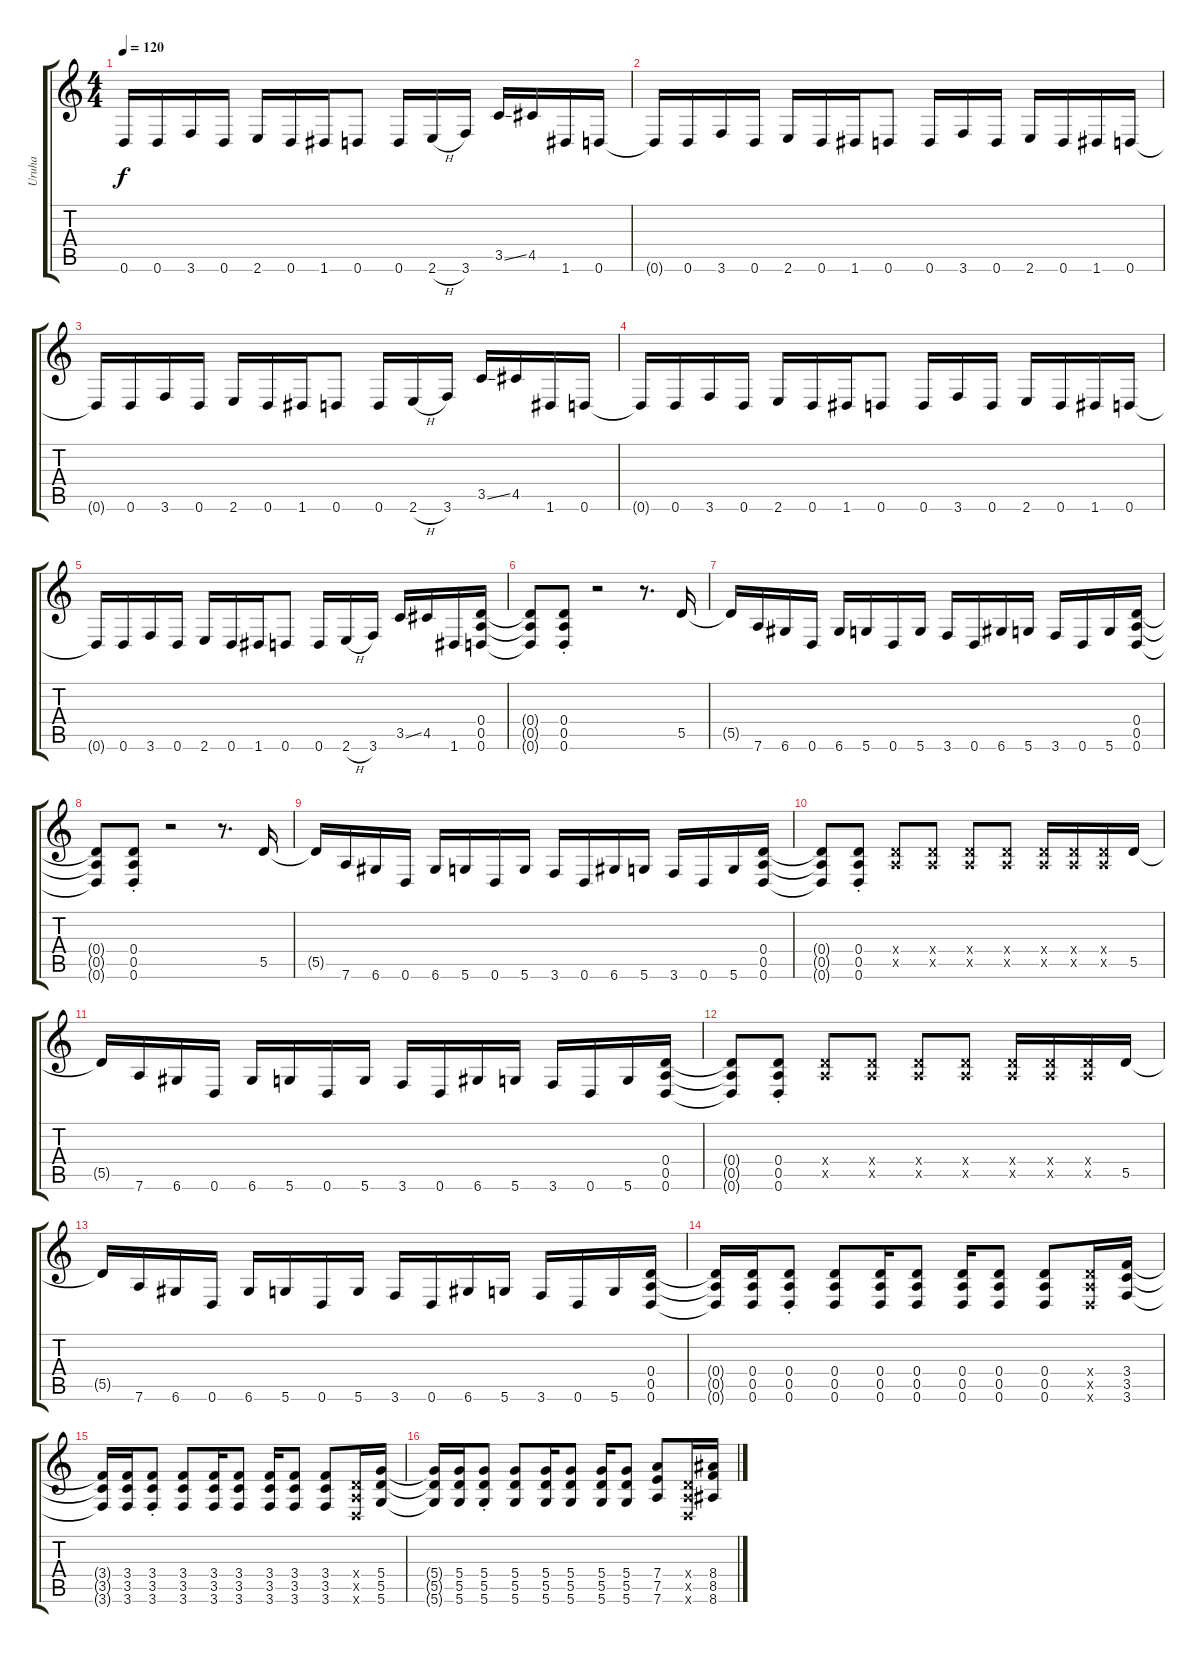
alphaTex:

\track ("Uruha" "Uruha") {instrument overdrivenguitar}
\staff {score tabs}
\tuning (E4 B3 G3 D3 A2 D2) {hide}
\ts (4 4)
\tempo 120
\clef g2
\ks c
0.6{t}.16{dy f} 0.6.16 3.6.16 0.6.16 2.6.16 0.6.16 1.6.16 0.6.8 0.6.16 2.6{h}.16 3.6.16 3.5{ss}.16 4.5.16 1.6.16 0.6.16 |
0.6{t}.16 0.6.16 3.6.16 0.6.16 2.6.16 0.6.16 1.6.16 0.6.8 0.6.16 3.6.16 0.6.16 2.6.16 0.6.16 1.6.16 0.6.16 |
0.6{t}.16 0.6.16 3.6.16 0.6.16 2.6.16 0.6.16 1.6.16 0.6.8 0.6.16 2.6{h}.16 3.6.16 3.5{ss}.16 4.5.16 1.6.16 0.6.16 |
0.6{t}.16 0.6.16 3.6.16 0.6.16 2.6.16 0.6.16 1.6.16 0.6.8 0.6.16 3.6.16 0.6.16 2.6.16 0.6.16 1.6.16 0.6.16 |
0.6{t}.16 0.6.16 3.6.16 0.6.16 2.6.16 0.6.16 1.6.16 0.6.8 0.6.16 2.6{h}.16 3.6.16 3.5{ss}.16 4.5.16 1.6.16 (0.4 0.5 0.6).16 |
(0.4{t} 0.5{t} 0.6{t}).8 (0.4{st} 0.5{st} 0.6{st}).8 r.2 r.8{d} 5.5.16 |
5.5{t}.16 7.6.16 6.6.16 0.6.16 6.6.16 5.6.16 0.6.16 5.6.16 3.6.16 0.6.16 6.6.16 5.6.16 3.6.16 0.6.16 5.6.16 (0.4 0.5 0.6).16 |
(0.4{t} 0.5{t} 0.6{t}).8 (0.4{st} 0.5{st} 0.6{st}).8 r.2 r.8{d} 5.5.16 |
5.5{t}.16 7.6.16 6.6.16 0.6.16 6.6.16 5.6.16 0.6.16 5.6.16 3.6.16 0.6.16 6.6.16 5.6.16 3.6.16 0.6.16 5.6.16 (0.4 0.5 0.6).16 |
(0.4{t} 0.5{t} 0.6{t}).8 (0.4{st} 0.5{st} 0.6{st}).8 (0.4{x} 0.5{x}).8 (0.4{x} 0.5{x}).8 (0.4{x} 0.5{x}).8 (0.4{x} 0.5{x}).8 (0.4{x} 0.5{x}).16 (0.4{x} 0.5{x}).16 (0.4{x} 0.5{x}).16 5.5.16 |
5.5{t}.16 7.6.16 6.6.16 0.6.16 6.6.16 5.6.16 0.6.16 5.6.16 3.6.16 0.6.16 6.6.16 5.6.16 3.6.16 0.6.16 5.6.16 (0.4 0.5 0.6).16 |
(0.4{t} 0.5{t} 0.6{t}).8 (0.4{st} 0.5{st} 0.6{st}).8 (0.4{x} 0.5{x}).8 (0.4{x} 0.5{x}).8 (0.4{x} 0.5{x}).8 (0.4{x} 0.5{x}).8 (0.4{x} 0.5{x}).16 (0.4{x} 0.5{x}).16 (0.4{x} 0.5{x}).16 5.5.16 |
5.5{t}.16 7.6.16 6.6.16 0.6.16 6.6.16 5.6.16 0.6.16 5.6.16 3.6.16 0.6.16 6.6.16 5.6.16 3.6.16 0.6.16 5.6.16 (0.4 0.5 0.6).16 |
(0.4{t} 0.5{t} 0.6{t}).16 (0.4 0.5 0.6).16 (0.4{st} 0.5{st} 0.6{st}).8 (0.4 0.5 0.6).8 (0.4 0.5 0.6).16 (0.4 0.5 0.6).8 (0.4 0.5 0.6).16 (0.4 0.5 0.6).8 (0.4 0.5 0.6).8 (0.4{x} 0.5{x} 0.6{x}).16 (3.4 3.5 3.6).16 |
(3.4{t} 3.5{t} 3.6{t}).16 (3.4 3.5 3.6).16 (3.4{st} 3.5{st} 3.6{st}).8 (3.4 3.5 3.6).8 (3.4 3.5 3.6).16 (3.4 3.5 3.6).8 (3.4 3.5 3.6).16 (3.4 3.5 3.6).8 (3.4 3.5 3.6).8 (0.4{x} 0.5{x} 0.6{x}).16 (5.4 5.5 5.6).16 |
(5.4{t} 5.5{t} 5.6{t}).16 (5.4 5.5 5.6).16 (5.4{st} 5.5{st} 5.6{st}).8 (5.4 5.5 5.6).8 (5.4 5.5 5.6).16 (5.4 5.5 5.6).8 (5.4 5.5 5.6).16 (5.4 5.5 5.6).8 (7.4 7.5 7.6).8 (0.4{x} 0.5{x} 0.6{x}).16 (8.4 8.5 8.6).16
